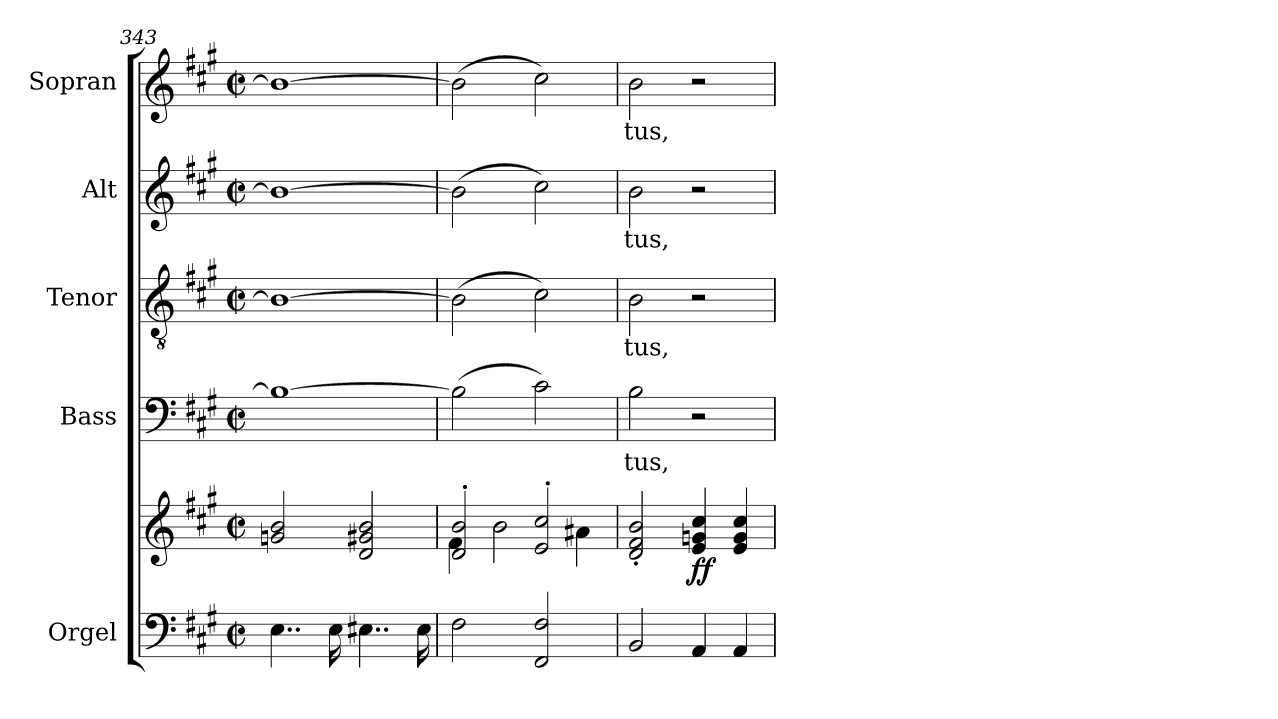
**kern	**kern	**dynam	**kern	**text	**kern	**text	**kern	**text	**kern	**text
*part5	*part5	*part5	*part4	*part4	*part3	*part3	*part2	*part2	*part1	*part1
*staff6	*staff5	*staff5/6	*staff4	*staff4	*staff3	*staff3	*staff2	*staff2	*staff1	*staff1
*I"Orgel	*	*	*I"Bass	*	*I"Tenor	*	*I"Alt	*	*I"Sopran	*
*I'Org.	*	*	*I'B.	*	*I'T.	*	*I'A.	*	*I'S.	*
*clefF4	*clefG2	*	*clefF4	*	*clefGv2	*	*clefG2	*	*clefG2	*
*k[f#c#g#]	*k[f#c#g#]	*	*k[f#c#g#]	*	*k[f#c#g#]	*	*k[f#c#g#]	*	*k[f#c#g#]	*
*A:	*A:	*	*A:	*	*A:	*	*A:	*	*A:	*
*M2/2	*M2/2	*	*M2/2	*	*M2/2	*	*M2/2	*	*M2/2	*
*met(c|)	*met(c|)	*	*met(c|)	*	*met(c|)	*	*met(c|)	*	*met(c|)	*
=343	=343	=343	=343	=343	=343	=343	=343	=343	=343	=343
4..E\	2gn/ 2b/	.	1B_	.	1B_	.	1b_	.	1b_	.
16E\	.	.	.	.	.	.	.	.	.	.
4..E#X\	2d/ 2g#X/ 2b/	.	.	.	.	.	.	.	.	.
16E#\	.	.	.	.	.	.	.	.	.	.
=344	=344	=344	=344	=344	=344	=344	=344	=344	=344	=344
*	*^	*	*	*	*	*	*	*	*	*
2F#\	2d/'< 2b/'<	4f#\	.	(>2B\]	.	(>2B\]	.	(>2b\]	.	(>2b\]	.
.	.	2b\	.	.	.	.	.	.	.	.	.
2FF#/ 2F#/	2e/'< 2cc#/'<	.	.	2c#\)	.	2c#\)	.	2cc#\)	.	2cc#\)	.
.	.	4a#X\	.	.	.	.	.	.	.	.	.
=345	=345	=345	=345	=345	=345	=345	=345	=345	=345	=345	=345
!	!	!	!	!	!LO:LY:b	!	!LO:LY:b	!	!LO:LY:b	!	!LO:LY:b
*	*v	*v	*	*	*	*	*	*	*	*	*
2BB/	2d/'< 2f#/'< 2b/'<	.	2B\	-tus,	2B\	-tus,	2b\	-tus,	2b\	-tus,
!	!	!LO:DY:b	!	!	!	!	!	!	!	!
4AA/	4e/ 4gn/ 4cc#/	ff	2r	.	2r	.	2r	.	2r	.
4AA/	4e/ 4g/ 4cc#/	.	.	.	.	.	.	.	.	.
=	=	=	=	=	=	=	=	=	=	=
*-	*-	*-	*-	*-	*-	*-	*-	*-	*-	*-
